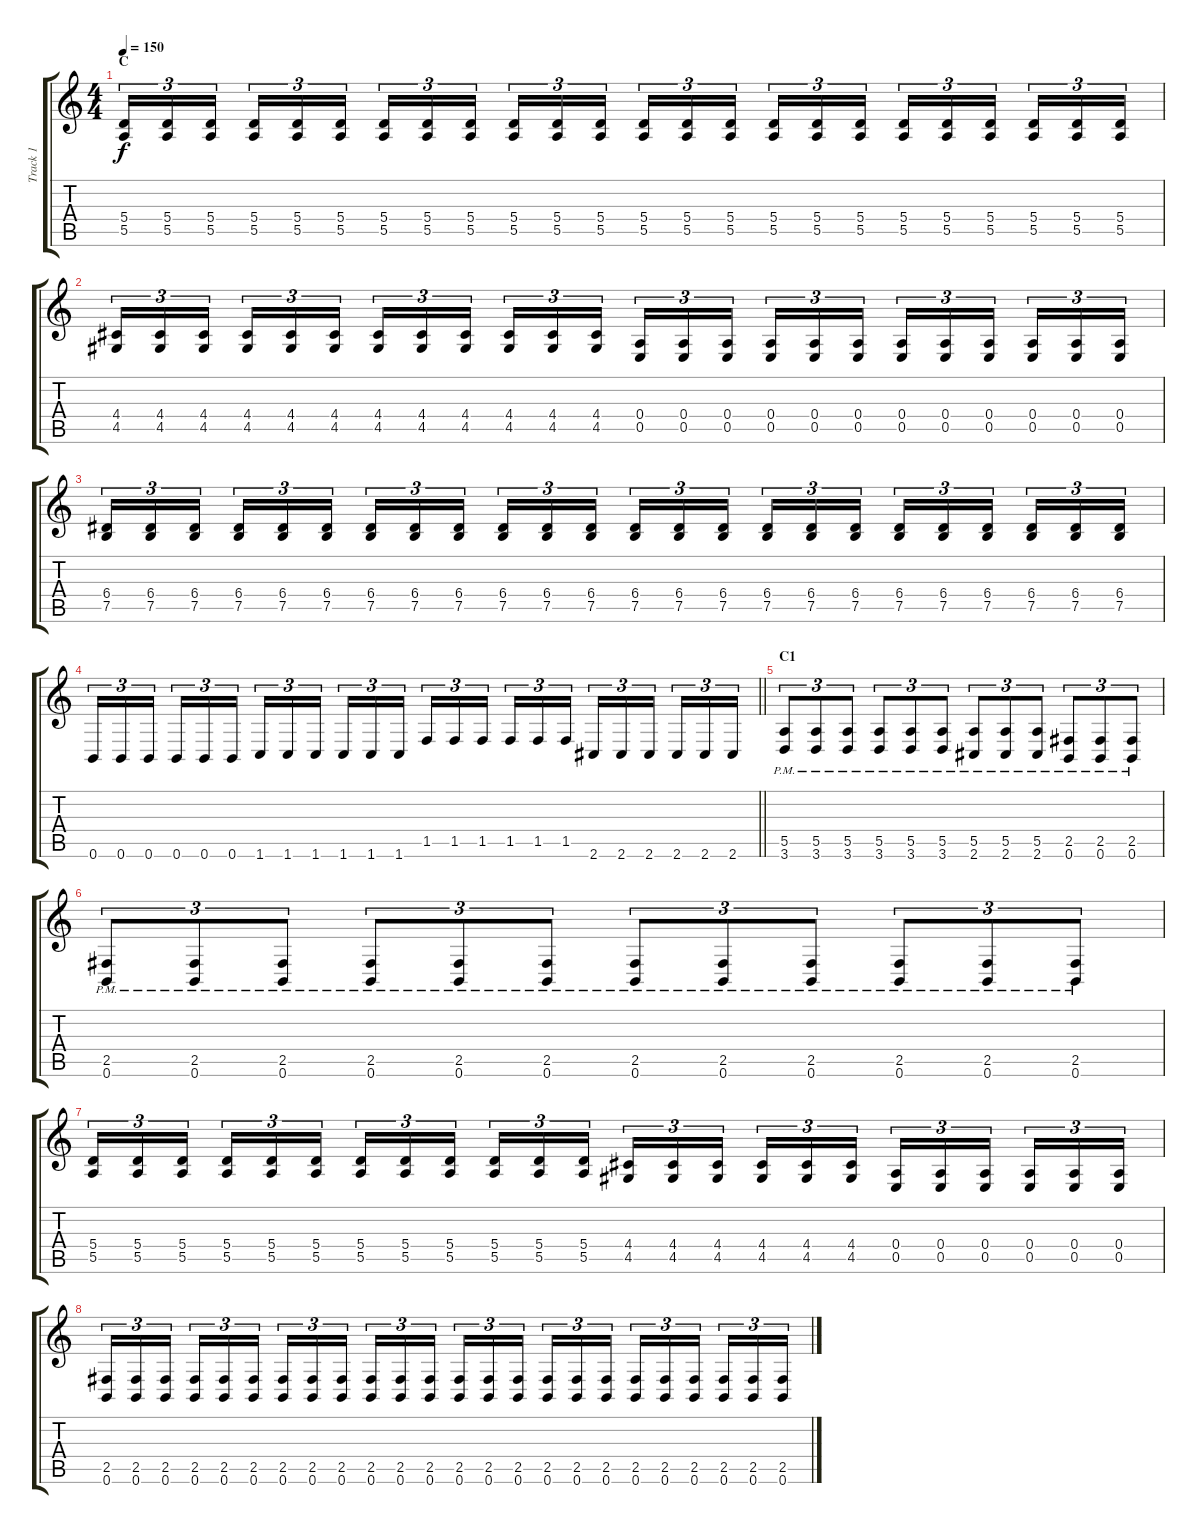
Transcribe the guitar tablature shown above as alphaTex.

\track ("Track 1" "Track 1") {instrument distortionguitar}
\staff {score tabs}
\tuning (B3 Gb3 D3 A2 E2 B1) {hide}
\ts (4 4)
\section ("" "C")
\tempo 150
\clef g2
\ks c
(5.4 5.5).16{tu (3 2) dy f} (5.4 5.5).16{tu (3 2)} (5.4 5.5).16{tu (3 2) beam splitsecondary} (5.4 5.5).16{tu (3 2)} (5.4 5.5).16{tu (3 2)} (5.4 5.5).16{tu (3 2)} (5.4 5.5).16{tu (3 2)} (5.4 5.5).16{tu (3 2)} (5.4 5.5).16{tu (3 2) beam splitsecondary} (5.4 5.5).16{tu (3 2)} (5.4 5.5).16{tu (3 2)} (5.4 5.5).16{tu (3 2)} (5.4 5.5).16{tu (3 2)} (5.4 5.5).16{tu (3 2)} (5.4 5.5).16{tu (3 2) beam splitsecondary} (5.4 5.5).16{tu (3 2)} (5.4 5.5).16{tu (3 2)} (5.4 5.5).16{tu (3 2)} (5.4 5.5).16{tu (3 2)} (5.4 5.5).16{tu (3 2)} (5.4 5.5).16{tu (3 2) beam splitsecondary} (5.4 5.5).16{tu (3 2)} (5.4 5.5).16{tu (3 2)} (5.4 5.5).16{tu (3 2)} |
(4.4 4.5).16{tu (3 2)} (4.4 4.5).16{tu (3 2)} (4.4 4.5).16{tu (3 2) beam splitsecondary} (4.4 4.5).16{tu (3 2)} (4.4 4.5).16{tu (3 2)} (4.4 4.5).16{tu (3 2)} (4.4 4.5).16{tu (3 2)} (4.4 4.5).16{tu (3 2)} (4.4 4.5).16{tu (3 2) beam splitsecondary} (4.4 4.5).16{tu (3 2)} (4.4 4.5).16{tu (3 2)} (4.4 4.5).16{tu (3 2)} (0.4 0.5).16{tu (3 2)} (0.4 0.5).16{tu (3 2)} (0.4 0.5).16{tu (3 2) beam splitsecondary} (0.4 0.5).16{tu (3 2)} (0.4 0.5).16{tu (3 2)} (0.4 0.5).16{tu (3 2)} (0.4 0.5).16{tu (3 2)} (0.4 0.5).16{tu (3 2)} (0.4 0.5).16{tu (3 2) beam splitsecondary} (0.4 0.5).16{tu (3 2)} (0.4 0.5).16{tu (3 2)} (0.4 0.5).16{tu (3 2)} |
(6.4 7.5).16{tu (3 2)} (6.4 7.5).16{tu (3 2)} (6.4 7.5).16{tu (3 2) beam splitsecondary} (6.4 7.5).16{tu (3 2)} (6.4 7.5).16{tu (3 2)} (6.4 7.5).16{tu (3 2)} (6.4 7.5).16{tu (3 2)} (6.4 7.5).16{tu (3 2)} (6.4 7.5).16{tu (3 2) beam splitsecondary} (6.4 7.5).16{tu (3 2)} (6.4 7.5).16{tu (3 2)} (6.4 7.5).16{tu (3 2)} (6.4 7.5).16{tu (3 2)} (6.4 7.5).16{tu (3 2)} (6.4 7.5).16{tu (3 2) beam splitsecondary} (6.4 7.5).16{tu (3 2)} (6.4 7.5).16{tu (3 2)} (6.4 7.5).16{tu (3 2)} (6.4 7.5).16{tu (3 2)} (6.4 7.5).16{tu (3 2)} (6.4 7.5).16{tu (3 2) beam splitsecondary} (6.4 7.5).16{tu (3 2)} (6.4 7.5).16{tu (3 2)} (6.4 7.5).16{tu (3 2)} |
\barLineRight lightlight
0.6.16{tu (3 2)} 0.6.16{tu (3 2)} 0.6.16{tu (3 2) beam splitsecondary} 0.6.16{tu (3 2)} 0.6.16{tu (3 2)} 0.6.16{tu (3 2)} 1.6.16{tu (3 2)} 1.6.16{tu (3 2)} 1.6.16{tu (3 2) beam splitsecondary} 1.6.16{tu (3 2)} 1.6.16{tu (3 2)} 1.6.16{tu (3 2)} 1.5.16{tu (3 2)} 1.5.16{tu (3 2)} 1.5.16{tu (3 2) beam splitsecondary} 1.5.16{tu (3 2)} 1.5.16{tu (3 2)} 1.5.16{tu (3 2)} 2.6.16{tu (3 2)} 2.6.16{tu (3 2)} 2.6.16{tu (3 2) beam splitsecondary} 2.6.16{tu (3 2)} 2.6.16{tu (3 2)} 2.6.16{tu (3 2)} |
\section ("" "C1")
(5.5{pm} 3.6{pm}).8{tu (3 2)} (5.5{pm} 3.6{pm}).8{tu (3 2)} (5.5{pm} 3.6{pm}).8{tu (3 2)} (5.5{pm} 3.6{pm}).8{tu (3 2)} (5.5{pm} 3.6{pm}).8{tu (3 2)} (5.5{pm} 3.6{pm}).8{tu (3 2)} (5.5{pm} 2.6{pm}).8{tu (3 2)} (5.5{pm} 2.6{pm}).8{tu (3 2)} (5.5{pm} 2.6{pm}).8{tu (3 2)} (2.5{pm} 0.6{pm}).8{tu (3 2)} (2.5{pm} 0.6{pm}).8{tu (3 2)} (2.5{pm} 0.6{pm}).8{tu (3 2)} |
(2.5{pm} 0.6{pm}).8{tu (3 2)} (2.5{pm} 0.6{pm}).8{tu (3 2)} (2.5{pm} 0.6{pm}).8{tu (3 2)} (2.5{pm} 0.6{pm}).8{tu (3 2)} (2.5{pm} 0.6{pm}).8{tu (3 2)} (2.5{pm} 0.6{pm}).8{tu (3 2)} (2.5{pm} 0.6{pm}).8{tu (3 2)} (2.5{pm} 0.6{pm}).8{tu (3 2)} (2.5{pm} 0.6{pm}).8{tu (3 2)} (2.5{pm} 0.6{pm}).8{tu (3 2)} (2.5{pm} 0.6{pm}).8{tu (3 2)} (2.5{pm} 0.6{pm}).8{tu (3 2)} |
(5.4 5.5).16{tu (3 2)} (5.4 5.5).16{tu (3 2)} (5.4 5.5).16{tu (3 2) beam splitsecondary} (5.4 5.5).16{tu (3 2)} (5.4 5.5).16{tu (3 2)} (5.4 5.5).16{tu (3 2)} (5.4 5.5).16{tu (3 2)} (5.4 5.5).16{tu (3 2)} (5.4 5.5).16{tu (3 2) beam splitsecondary} (5.4 5.5).16{tu (3 2)} (5.4 5.5).16{tu (3 2)} (5.4 5.5).16{tu (3 2)} (4.4 4.5).16{tu (3 2)} (4.4 4.5).16{tu (3 2)} (4.4 4.5).16{tu (3 2) beam splitsecondary} (4.4 4.5).16{tu (3 2)} (4.4 4.5).16{tu (3 2)} (4.4 4.5).16{tu (3 2)} (0.4 0.5).16{tu (3 2)} (0.4 0.5).16{tu (3 2)} (0.4 0.5).16{tu (3 2) beam splitsecondary} (0.4 0.5).16{tu (3 2)} (0.4 0.5).16{tu (3 2)} (0.4 0.5).16{tu (3 2)} |
(2.5 0.6).16{tu (3 2)} (2.5 0.6).16{tu (3 2)} (2.5 0.6).16{tu (3 2) beam splitsecondary} (2.5 0.6).16{tu (3 2)} (2.5 0.6).16{tu (3 2)} (2.5 0.6).16{tu (3 2)} (2.5 0.6).16{tu (3 2)} (2.5 0.6).16{tu (3 2)} (2.5 0.6).16{tu (3 2) beam splitsecondary} (2.5 0.6).16{tu (3 2)} (2.5 0.6).16{tu (3 2)} (2.5 0.6).16{tu (3 2)} (2.5 0.6).16{tu (3 2)} (2.5 0.6).16{tu (3 2)} (2.5 0.6).16{tu (3 2) beam splitsecondary} (2.5 0.6).16{tu (3 2)} (2.5 0.6).16{tu (3 2)} (2.5 0.6).16{tu (3 2)} (2.5 0.6).16{tu (3 2)} (2.5 0.6).16{tu (3 2)} (2.5 0.6).16{tu (3 2) beam splitsecondary} (2.5 0.6).16{tu (3 2)} (2.5 0.6).16{tu (3 2)} (2.5 0.6).16{tu (3 2)}
